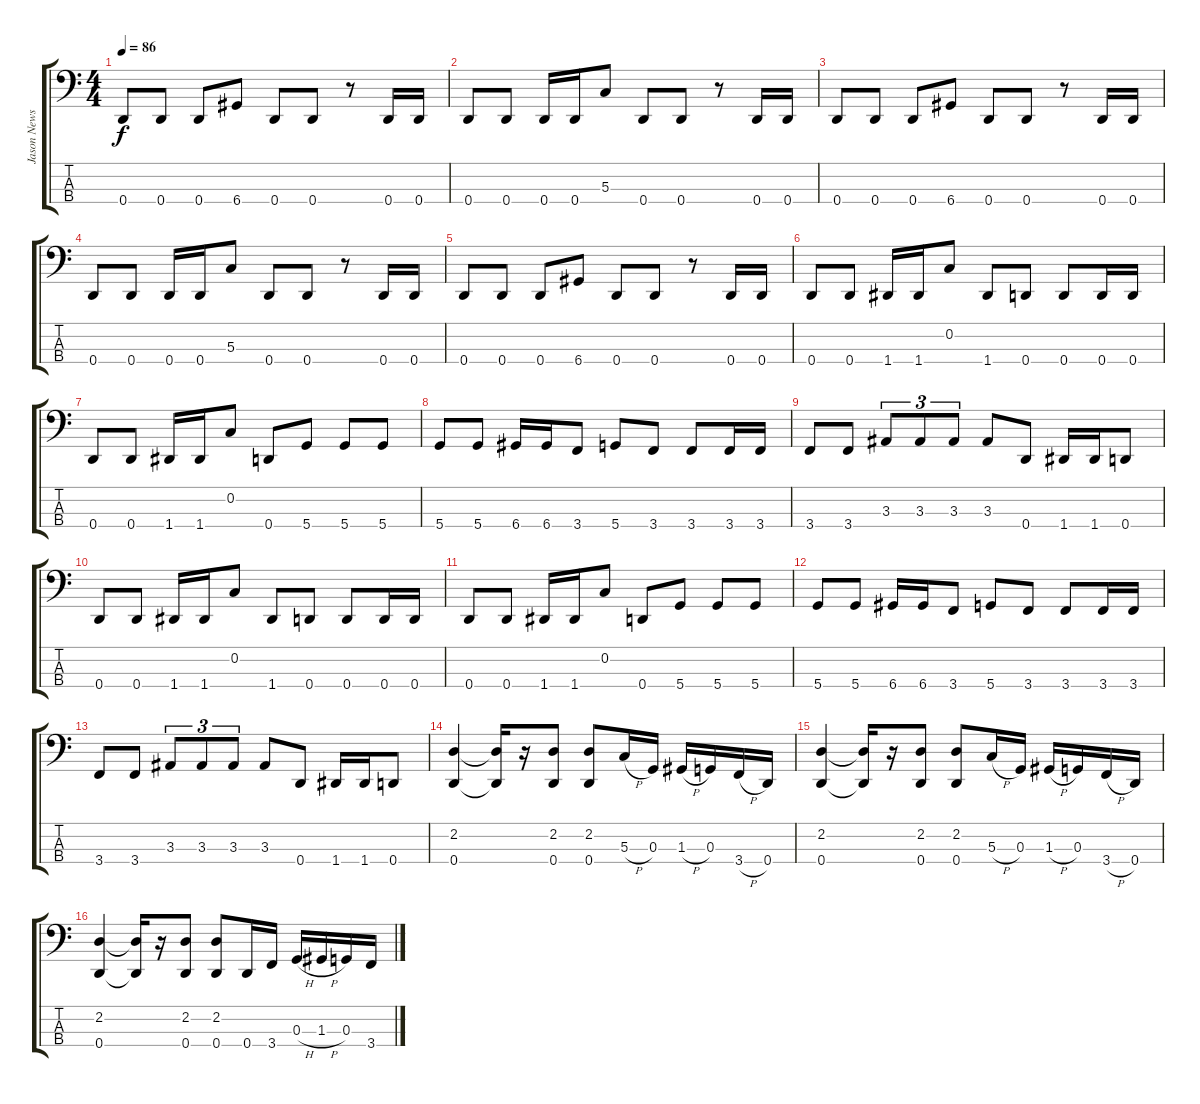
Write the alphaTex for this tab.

\track ("Jason Newsted" "Jason News") {instrument electricbassfinger}
\staff {score tabs}
\tuning (F2 C2 G1 D1) {hide}
\ts (4 4)
\tempo 86
\clef f4
\ks c
0.4.8{dy f} 0.4.8 0.4.8 6.4.8 0.4.8 0.4.8 r.8 0.4.16 0.4.16 |
0.4.8 0.4.8 0.4.16 0.4.16 5.3.8 0.4.8 0.4.8 r.8 0.4.16 0.4.16 |
0.4.8 0.4.8 0.4.8 6.4.8 0.4.8 0.4.8 r.8 0.4.16 0.4.16 |
0.4.8 0.4.8 0.4.16 0.4.16 5.3.8 0.4.8 0.4.8 r.8 0.4.16 0.4.16 |
0.4.8 0.4.8 0.4.8 6.4.8 0.4.8 0.4.8 r.8 0.4.16 0.4.16 |
0.4.8 0.4.8 1.4.16 1.4.16 0.2.8 1.4.8 0.4.8 0.4.8 0.4.16 0.4.16 |
0.4.8 0.4.8 1.4.16 1.4.16 0.2.8 0.4.8 5.4.8 5.4.8 5.4.8 |
5.4.8 5.4.8 6.4.16 6.4.16 3.4.8 5.4.8 3.4.8 3.4.8 3.4.16 3.4.16 |
3.4.8 3.4.8 3.3.8{tu (3 2)} 3.3.8{tu (3 2)} 3.3.8{tu (3 2)} 3.3.8 0.4.8 1.4.16 1.4.16 0.4.8 |
0.4.8 0.4.8 1.4.16 1.4.16 0.2.8 1.4.8 0.4.8 0.4.8 0.4.16 0.4.16 |
0.4.8 0.4.8 1.4.16 1.4.16 0.2.8 0.4.8 5.4.8 5.4.8 5.4.8 |
5.4.8 5.4.8 6.4.16 6.4.16 3.4.8 5.4.8 3.4.8 3.4.8 3.4.16 3.4.16 |
3.4.8 3.4.8 3.3.8{tu (3 2)} 3.3.8{tu (3 2)} 3.3.8{tu (3 2)} 3.3.8 0.4.8 1.4.16 1.4.16 0.4.8 |
(2.2 0.4).4 (2.2{t} 0.4{t}).16 r.16 (2.2 0.4).8 (2.2 0.4).8 5.3{h}.16 0.3.16 1.3{h}.16 0.3.16 3.4{h}.16 0.4.16 |
(2.2 0.4).4 (2.2{t} 0.4{t}).16 r.16 (2.2 0.4).8 (2.2 0.4).8 5.3{h}.16 0.3.16 1.3{h}.16 0.3.16 3.4{h}.16 0.4.16 |
(2.2 0.4).4 (2.2{t} 0.4{t}).16 r.16 (2.2 0.4).8 (2.2 0.4).8 0.4.16 3.4.16 0.3{h}.16 1.3{h}.16 0.3.16 3.4.16
